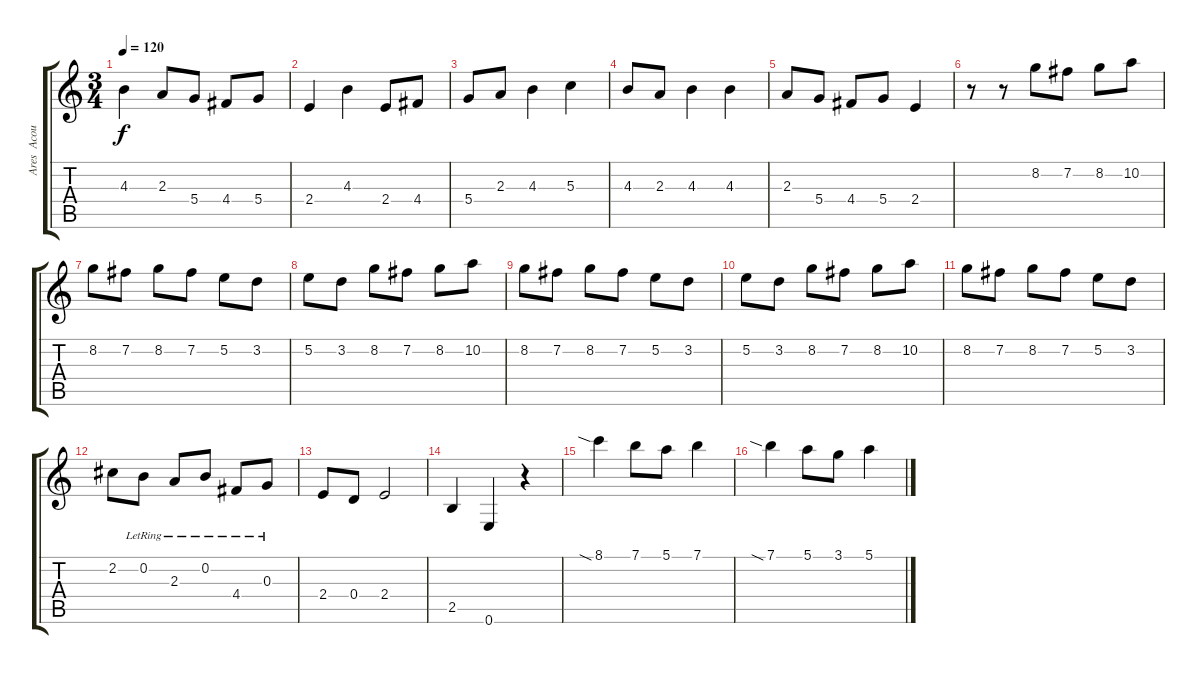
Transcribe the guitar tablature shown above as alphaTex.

\track ("Ares  Acoustic Solo Guitar" "Ares  Acou") {instrument acousticguitarsteel}
\staff {score tabs}
\tuning (E4 B3 G3 D3 A2 E2) {hide}
\ts (3 4)
\tempo 120
\clef g2
\ks c
4.3.4{dy f} 2.3.8 5.4.8 4.4.8 5.4.8 |
2.4.4 4.3.4 2.4.8 4.4.8 |
5.4.8 2.3.8 4.3.4 5.3.4 |
4.3.8 2.3.8 4.3.4 4.3.4 |
2.3.8 5.4.8 4.4.8 5.4.8 2.4.4 |
r.8 r.8 8.2.8 7.2.8 8.2.8 10.2.8 |
8.2.8 7.2.8 8.2.8 7.2.8 5.2.8 3.2.8 |
5.2.8 3.2.8 8.2.8 7.2.8 8.2.8 10.2.8 |
8.2.8 7.2.8 8.2.8 7.2.8 5.2.8 3.2.8 |
5.2.8 3.2.8 8.2.8 7.2.8 8.2.8 10.2.8 |
8.2.8 7.2.8 8.2.8 7.2.8 5.2.8 3.2.8 |
2.2.8 0.2{lr}.8 2.3{lr}.8 0.2{lr}.8 4.4{lr}.8 0.3{lr}.8 |
2.4.8 0.4.8 2.4.2 |
2.5.4 0.6.4 r.4 |
8.1{sia}.4 7.1.8 5.1.8 7.1.4 |
7.1{sia}.4 5.1.8 3.1.8 5.1.4
